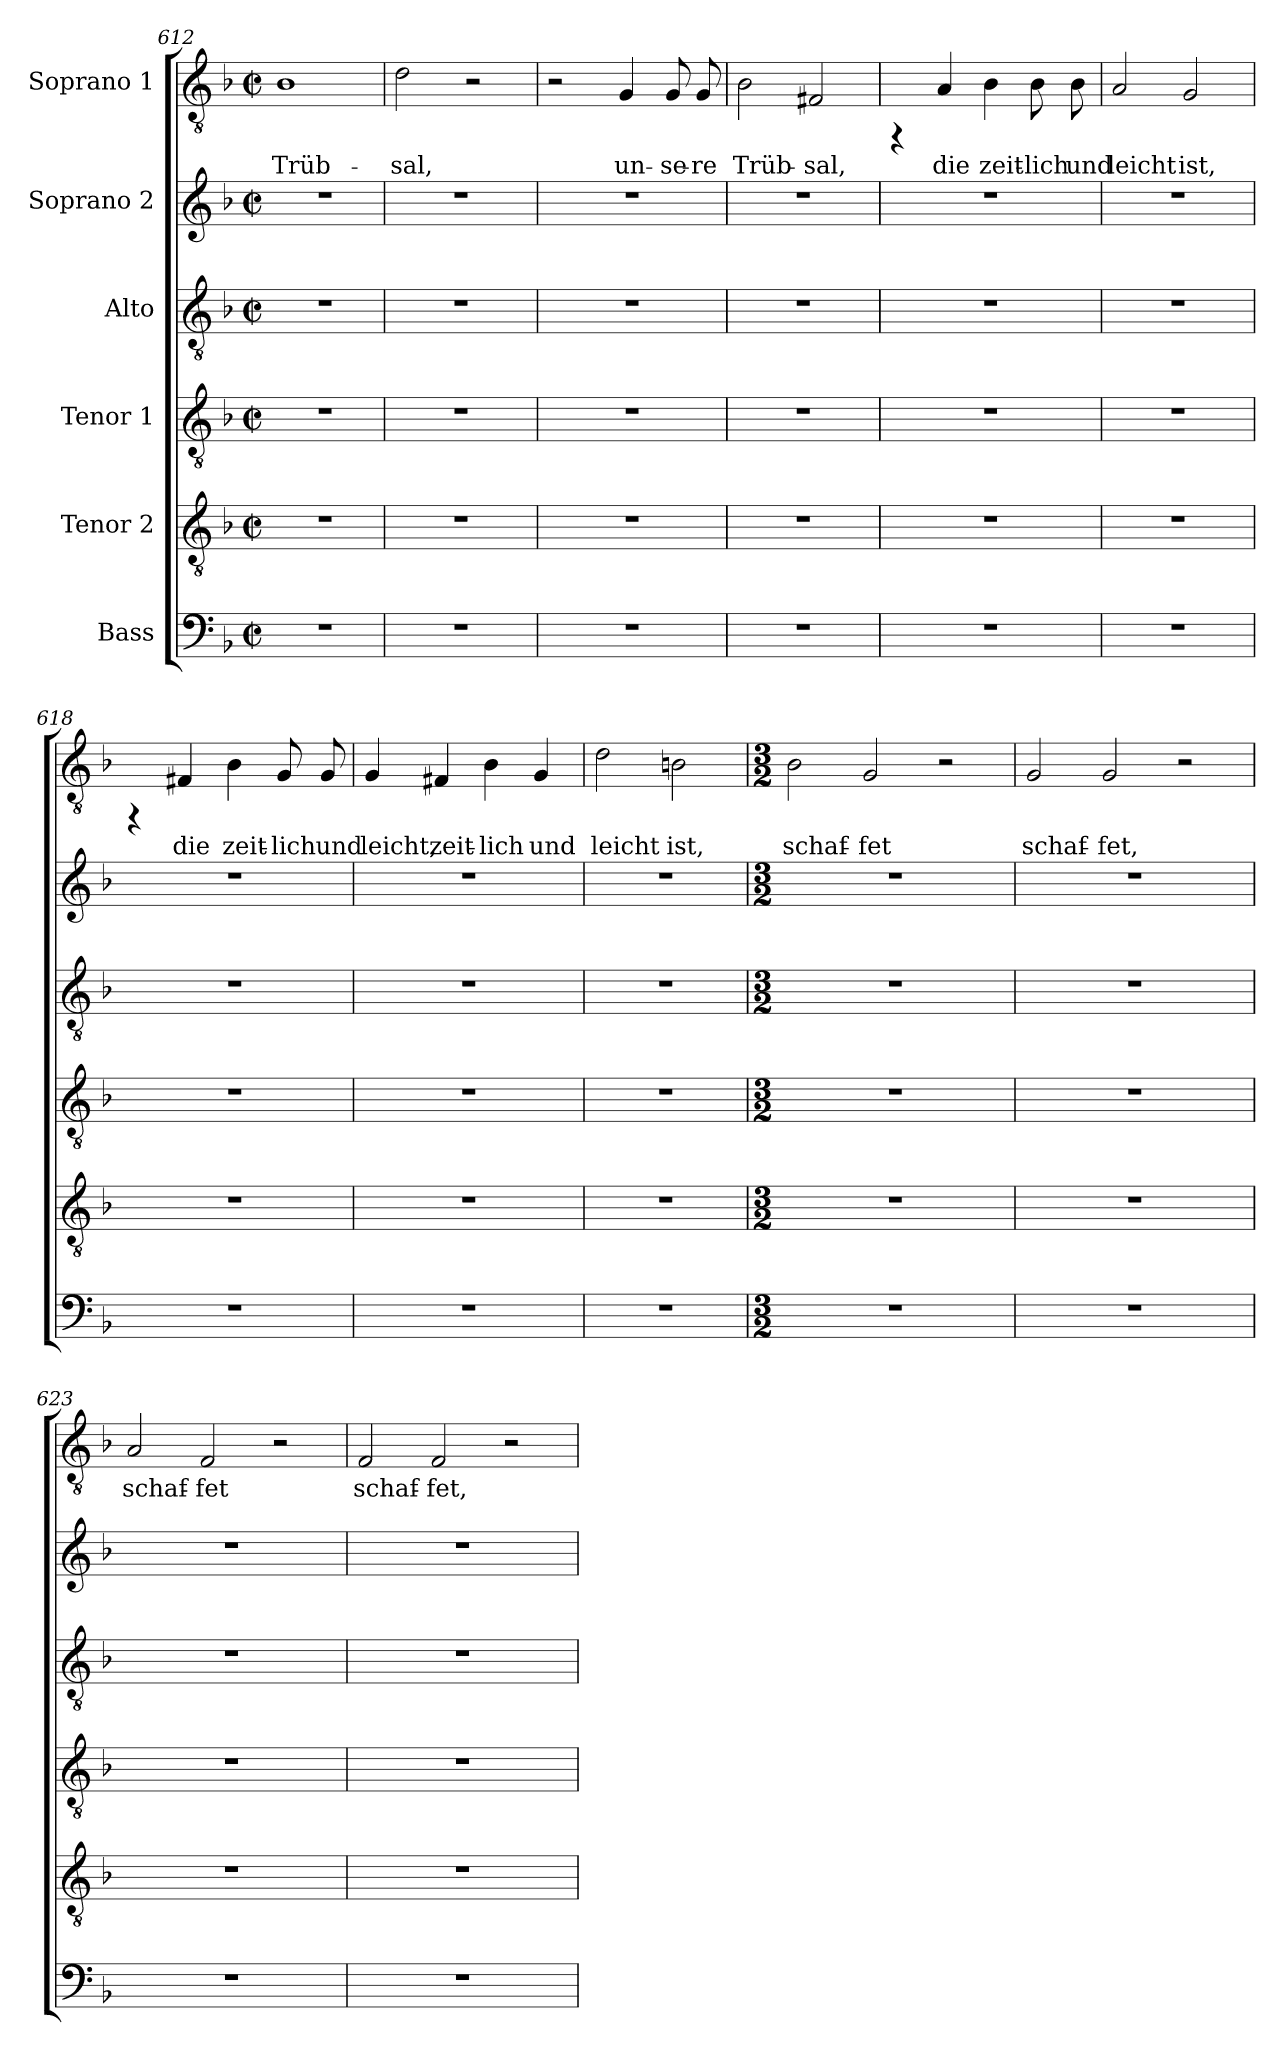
**kern	**kern	**kern	**kern	**kern	**kern	**text
*part6	*part5	*part4	*part3	*part2	*part1	*part1
*staff6	*staff5	*staff4	*staff3	*staff2	*staff1	*staff1
*I"Bass	*I"Tenor 2	*I"Tenor 1	*I"Alto	*I"Soprano 2	*I"Soprano 1	*
*clefF4	*clefGv2	*clefGv2	*clefGv2	*clefG2	*clefGv2	*
*k[b-]	*k[b-]	*k[b-]	*k[b-]	*k[b-]	*k[b-]	*
*F:	*F:	*F:	*F:	*F:	*F:	*
*M2/2	*M2/2	*M2/2	*M2/2	*M2/2	*M2/2	*
*met(c|)	*met(c|)	*met(c|)	*met(c|)	*met(c|)	*met(c|)	*
=612	=612	=612	=612	=612	=612	=612
!	!	!	!	!	!	!LO:LY:b:cj
1r	1r	1r	1r	1r	1B-	Trüb-
=613	=613	=613	=613	=613	=613	=613
!	!	!	!	!	!	!LO:LY:b:cj
1r	1r	1r	1r	1r	2d\	-sal,
.	.	.	.	.	2r	.
=614	=614	=614	=614	=614	=614	=614
1r	1r	1r	1r	1r	2r	.
!	!	!	!	!	!	!LO:LY:b:cj
.	.	.	.	.	4G/	un-
!	!	!	!	!	!	!LO:LY:b:cj
.	.	.	.	.	8G/	-se-
!	!	!	!	!	!	!LO:LY:b:cj
.	.	.	.	.	8G/	-re
=615	=615	=615	=615	=615	=615	=615
!	!	!	!	!	!	!LO:LY:b:cj
1r	1r	1r	1r	1r	2B-\	Trüb-
!	!	!	!	!	!	!LO:LY:b:cj
.	.	.	.	.	2F#X/	-sal,
=616	=616	=616	=616	=616	=616	=616
1r	1r	1r	1r	1r	4rFF	.
!	!	!	!	!	!	!LO:LY:b:cj
.	.	.	.	.	4A/	die
!	!	!	!	!	!	!LO:LY:b:cj
.	.	.	.	.	4B-\	zeit-
!	!	!	!	!	!	!LO:LY:b:cj
.	.	.	.	.	8B-\	-lich
!	!	!	!	!	!	!LO:LY:b:cj
.	.	.	.	.	8B-\	und
=617	=617	=617	=617	=617	=617	=617
!	!	!	!	!	!	!LO:LY:b:cj
1r	1r	1r	1r	1r	2A/	leicht
!	!	!	!	!	!	!LO:LY:b:cj
.	.	.	.	.	2G/	ist,
!!LO:PB:g=z
=618	=618	=618	=618	=618	=618	=618
1r	1r	1r	1r	1r	4rFF	.
!	!	!	!	!	!	!LO:LY:b:cj
.	.	.	.	.	4F#X/	die
!	!	!	!	!	!	!LO:LY:b:cj
.	.	.	.	.	4B-\	zeit-
!	!	!	!	!	!	!LO:LY:b:cj
.	.	.	.	.	8G/	-lich
!	!	!	!	!	!	!LO:LY:b:cj
.	.	.	.	.	8G/	und
=619	=619	=619	=619	=619	=619	=619
!	!	!	!	!	!	!LO:LY:b:cj
1r	1r	1r	1r	1r	4G/	leicht,
!	!	!	!	!	!	!LO:LY:b:cj
.	.	.	.	.	4F#X/	zeit-
!	!	!	!	!	!	!LO:LY:b:cj
.	.	.	.	.	4B-\	-lich
!	!	!	!	!	!	!LO:LY:b:cj
.	.	.	.	.	4G/	und
=620	=620	=620	=620	=620	=620	=620
!	!	!	!	!	!	!LO:LY:b:cj
1r	1r	1r	1r	1r	2d\	leicht
!	!	!	!	!	!	!LO:LY:b:cj
.	.	.	.	.	2Bn\	ist,
=621	=621	=621	=621	=621	=621	=621
*M3/2	*M3/2	*M3/2	*M3/2	*M3/2	*M3/2	*
!	!	!	!	!	!	!LO:LY:b:cj
1.r	1.r	1.r	1.r	1.r	2B-\	schaf-
!	!	!	!	!	!	!LO:LY:b:cj
.	.	.	.	.	2G/	-fet
.	.	.	.	.	2r	.
=622	=622	=622	=622	=622	=622	=622
!	!	!	!	!	!	!LO:LY:b:cj
1.r	1.r	1.r	1.r	1.r	2G/	schaf-
!	!	!	!	!	!	!LO:LY:b:cj
.	.	.	.	.	2G/	-fet,
.	.	.	.	.	2r	.
=623	=623	=623	=623	=623	=623	=623
!	!	!	!	!	!	!LO:LY:b:cj
1.r	1.r	1.r	1.r	1.r	2A/	schaf-
!	!	!	!	!	!	!LO:LY:b:cj
.	.	.	.	.	2F/	-fet
.	.	.	.	.	2r	.
!!LO:LB:g=z
=624	=624	=624	=624	=624	=624	=624
!	!	!	!	!	!	!LO:LY:b:cj
1.r	1.r	1.r	1.r	1.r	2F/	schaf-
!	!	!	!	!	!	!LO:LY:b:cj
.	.	.	.	.	2F/	-fet,
.	.	.	.	.	2r	.
=	=	=	=	=	=	=
*-	*-	*-	*-	*-	*-	*-
